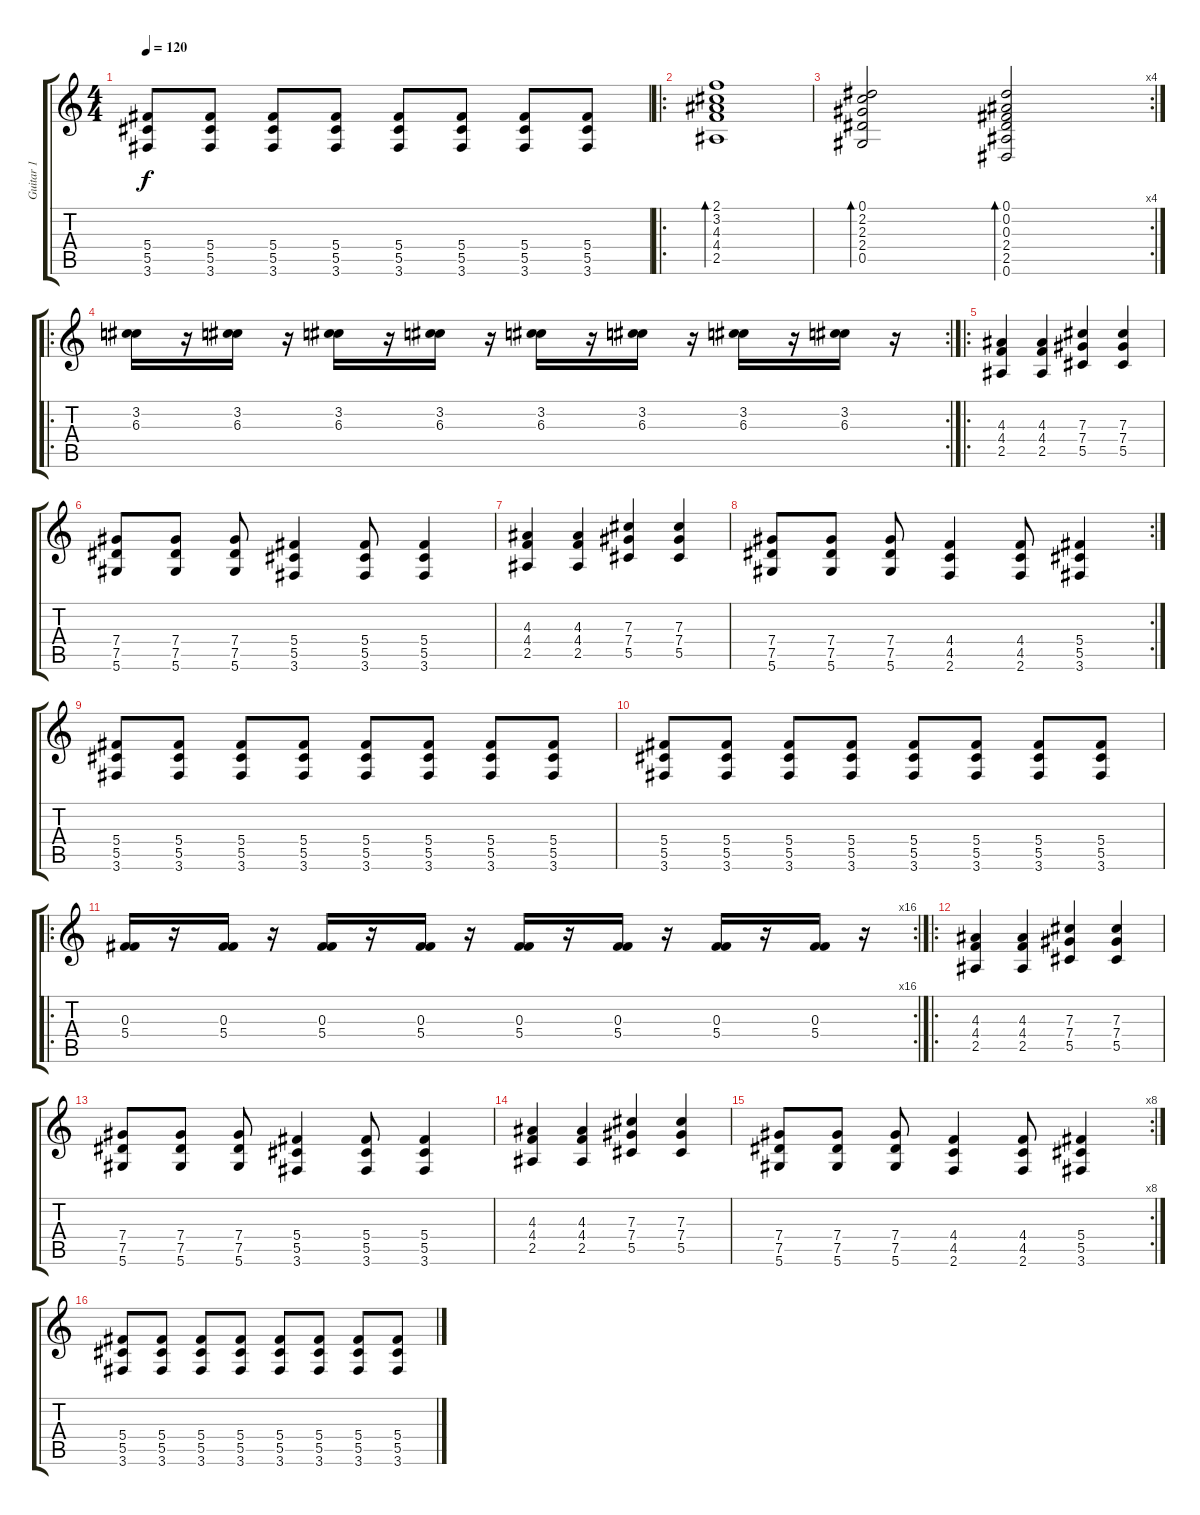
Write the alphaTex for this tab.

\track ("Guitar 1" "Guitar 1") {instrument distortionguitar}
\staff {score tabs}
\tuning (Eb4 Bb3 Gb3 Db3 Ab2 Eb2) {hide}
\ts (4 4)
\tempo 120
\clef g2
\ks c
(5.4 5.5 3.6).8{dy f} (5.4 5.5 3.6).8 (5.4 5.5 3.6).8 (5.4 5.5 3.6).8 (5.4 5.5 3.6).8 (5.4 5.5 3.6).8 (5.4 5.5 3.6).8 (5.4 5.5 3.6).8 |
\ro
(2.1 3.2 4.3 4.4 2.5).1{bd 60 instrument electricguitarclean} |
\rc 4
(0.1 2.2 2.3 2.4 0.5).2{bd 60} (0.1 0.2 0.3 2.4 2.5 0.6).2{bd 60} |
\ro
\rc 2
(3.2 6.3).16{instrument distortionguitar} r.16 (3.2 6.3).16 r.16 (3.2 6.3).16 r.16 (3.2 6.3).16 r.16 (3.2 6.3).16 r.16 (3.2 6.3).16 r.16 (3.2 6.3).16 r.16 (3.2 6.3).16 r.16 |
\ro
(4.3 4.4 2.5).4{instrument distortionguitar} (4.3 4.4 2.5).4 (7.3 7.4 5.5).4 (7.3 7.4 5.5).4 |
(7.4 7.5 5.6).8 (7.4 7.5 5.6).8 (7.4 7.5 5.6).8 (5.4 5.5 3.6).4 (5.4 5.5 3.6).8 (5.4 5.5 3.6).4 |
(4.3 4.4 2.5).4 (4.3 4.4 2.5).4 (7.3 7.4 5.5).4 (7.3 7.4 5.5).4 |
\rc 2
(7.4 7.5 5.6).8 (7.4 7.5 5.6).8 (7.4 7.5 5.6).8 (4.4 4.5 2.6).4 (4.4 4.5 2.6).8 (5.4 5.5 3.6).4 |
(5.4 5.5 3.6).8 (5.4 5.5 3.6).8 (5.4 5.5 3.6).8 (5.4 5.5 3.6).8 (5.4 5.5 3.6).8 (5.4 5.5 3.6).8 (5.4 5.5 3.6).8 (5.4 5.5 3.6).8 |
(5.4 5.5 3.6).8 (5.4 5.5 3.6).8 (5.4 5.5 3.6).8 (5.4 5.5 3.6).8 (5.4 5.5 3.6).8 (5.4 5.5 3.6).8 (5.4 5.5 3.6).8 (5.4 5.5 3.6).8 |
\ro
\rc 16
(0.3 5.4).16 r.16 (0.3 5.4).16 r.16 (0.3 5.4).16 r.16 (0.3 5.4).16 r.16 (0.3 5.4).16 r.16 (0.3 5.4).16 r.16 (0.3 5.4).16 r.16 (0.3 5.4).16 r.16 |
\ro
(4.3 4.4 2.5).4{instrument distortionguitar} (4.3 4.4 2.5).4 (7.3 7.4 5.5).4 (7.3 7.4 5.5).4 |
(7.4 7.5 5.6).8 (7.4 7.5 5.6).8 (7.4 7.5 5.6).8 (5.4 5.5 3.6).4 (5.4 5.5 3.6).8 (5.4 5.5 3.6).4 |
(4.3 4.4 2.5).4 (4.3 4.4 2.5).4 (7.3 7.4 5.5).4 (7.3 7.4 5.5).4 |
\rc 8
(7.4 7.5 5.6).8 (7.4 7.5 5.6).8 (7.4 7.5 5.6).8 (4.4 4.5 2.6).4 (4.4 4.5 2.6).8 (5.4 5.5 3.6).4 |
(5.4 5.5 3.6).8 (5.4 5.5 3.6).8 (5.4 5.5 3.6).8 (5.4 5.5 3.6).8 (5.4 5.5 3.6).8 (5.4 5.5 3.6).8 (5.4 5.5 3.6).8 (5.4 5.5 3.6).8
